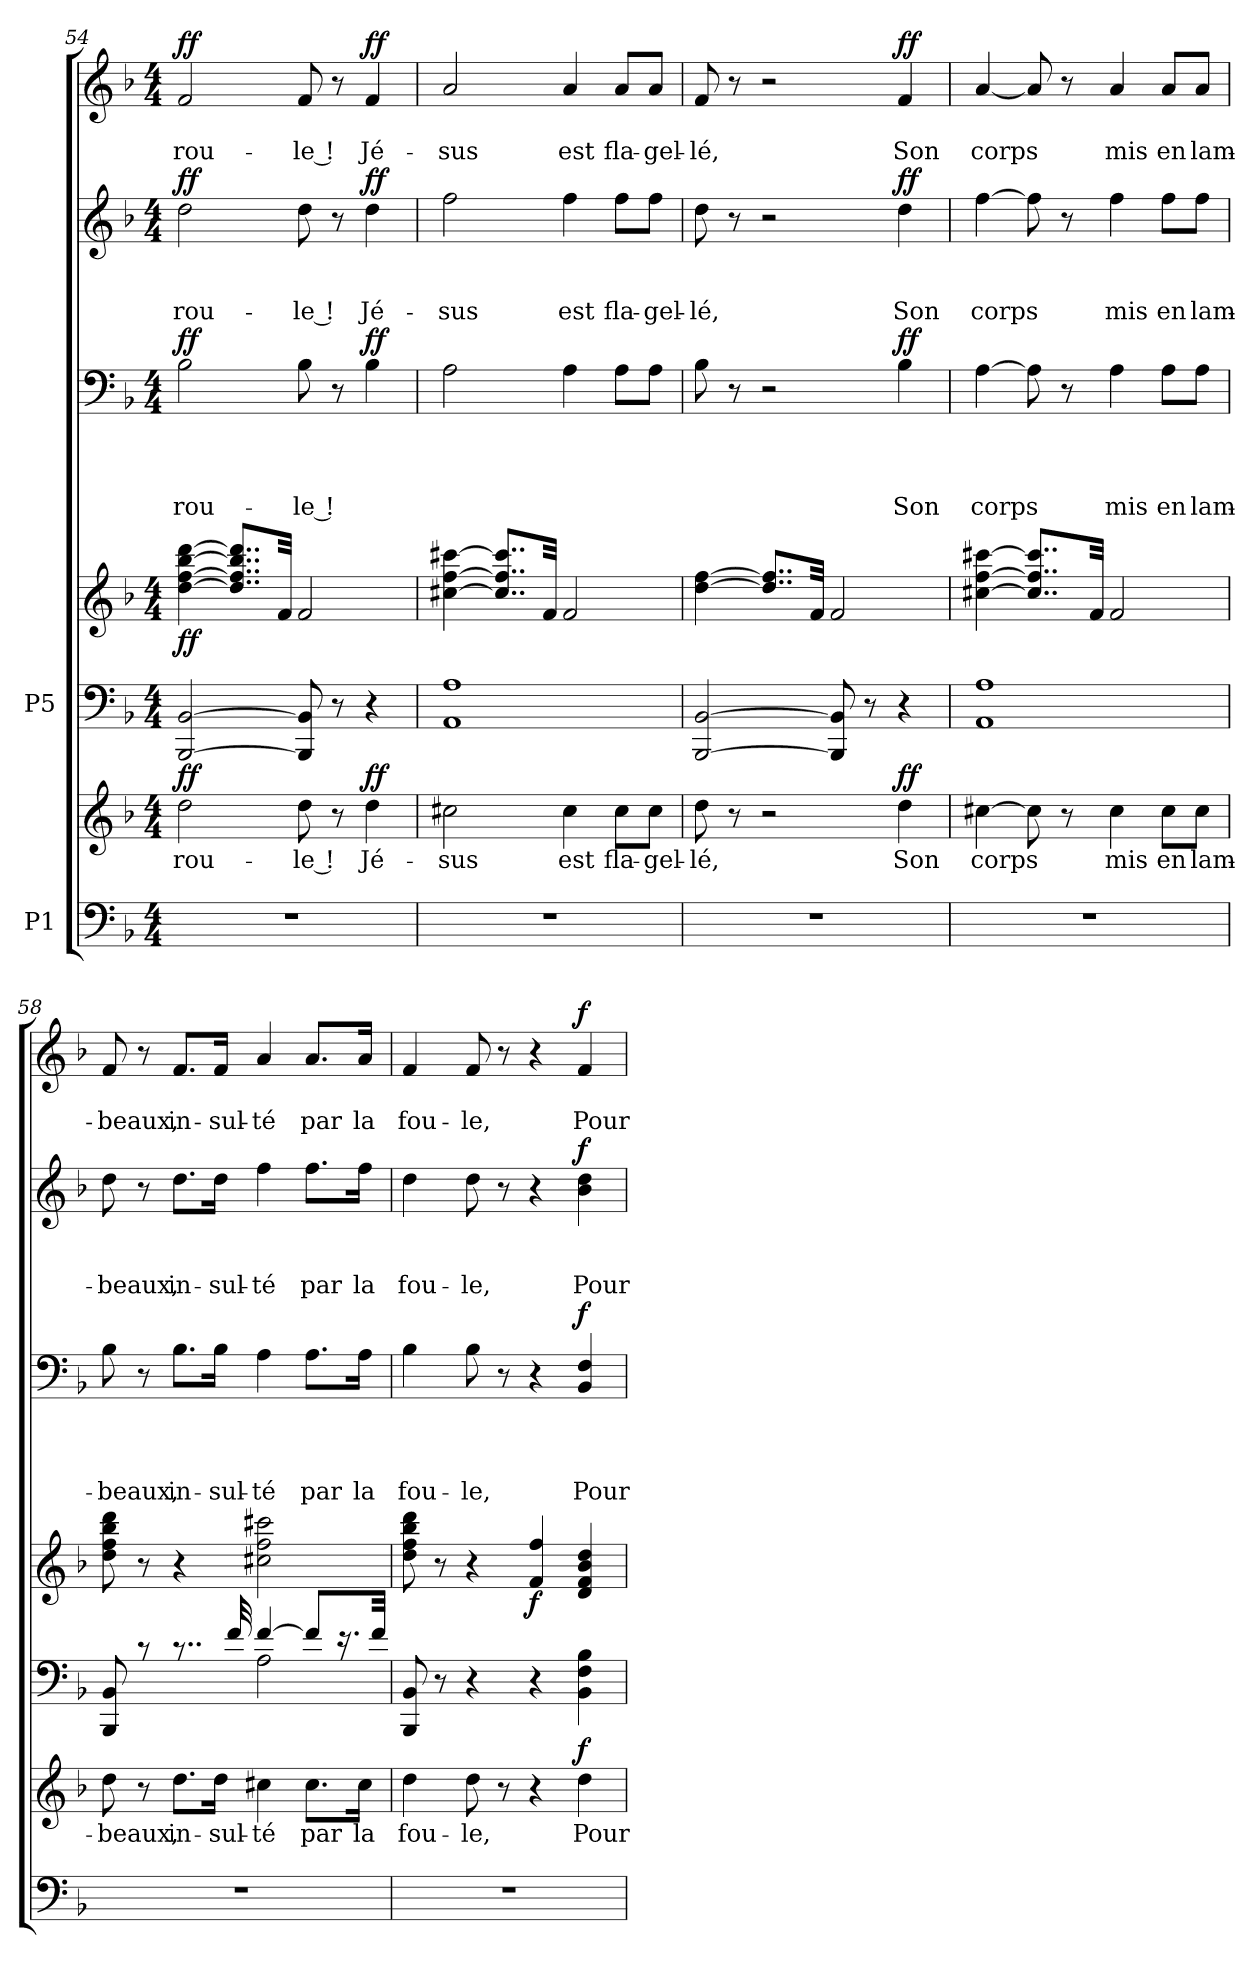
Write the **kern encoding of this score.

**kern	**kern	**text	**dynam	**kern	**kern	**dynam	**kern	**text	**text	**text	**text	**dynam	**kern	**text	**text	**text	**dynam	**kern	**text	**text	**dynam
*part5	*part5	*part5	*part5	*part4	*part4	*part4	*part3	*part3	*part3	*part3	*part3	*part3	*part2	*part2	*part2	*part2	*part2	*part1	*part1	*part1	*part1
*staff7	*staff6	*staff6	*staff6/7	*staff5	*staff4	*staff4/5	*staff3	*staff3	*staff3	*staff3	*staff3	*staff3	*staff2	*staff2	*staff2	*staff2	*staff2	*staff1	*staff1	*staff1	*staff1
*I"P1	*	*	*	*I"P5	*	*	*	*	*	*	*	*	*	*	*	*	*	*	*	*	*
*clefF4	*clefG2	*	*	*clefF4	*clefG2	*	*clefF4	*	*	*	*	*	*clefG2	*	*	*	*	*clefG2	*	*	*
*	*	*	*	*	*	*	*	*	*	*	*	*	*ITrd7c12	*	*	*	*	*	*	*	*
*k[b-]	*k[b-]	*	*	*k[b-]	*k[b-]	*	*k[b-]	*	*	*	*	*	*k[b-]	*	*	*	*	*k[b-]	*	*	*
*F:	*F:	*	*	*F:	*F:	*	*F:	*	*	*	*	*	*F:	*	*	*	*	*F:	*	*	*
*M4/4	*M4/4	*	*	*M4/4	*M4/4	*	*M4/4	*	*	*	*	*	*M4/4	*	*	*	*	*M4/4	*	*	*
=54	=54	=54	=54	=54	=54	=54	=54	=54	=54	=54	=54	=54	=54	=54	=54	=54	=54	=54	=54	=54	=54
!	!	!LO:LY:b	!LO:DY:a	!	!	!LO:DY:b	!	!	!	!	!LO:LY:b	!LO:DY:a	!	!	!	!LO:LY:b	!LO:DY:a	!	!	!LO:LY:b	!LO:DY:a
*	*	*	*	*^	*^	*	*	*	*	*	*	*	*	*	*	*	*	*	*	*	*
*	*	*	*	*	*^	*	*^	*	*	*	*	*	*	*	*	*	*	*	*	*	*	*	*
1r	2dd\	-rou-	ff	[<2BBB-/ [>2BB-/	1ryy	1ryy	[<4dd\ [>4ff\ [>4bb-\ [>4ddd\	1ryy	1ryy	ff	2B-\	.	.	.	-rou-	ff	2d\	.	.	-rou-	ff	2f/	.	-rou-	ff
.	.	.	.	.	.	.	8..dd]/ 8..ff]/ 8..bb-]/ 8..ddd]/L	.	.	.	.	.	.	.	.	.	.	.	.	.	.	.	.	.	.
.	.	.	.	.	.	.	32f/Jkk	.	.	.	.	.	.	.	.	.	.	.	.	.	.	.	.	.	.
!	!	!LO:LY:b	!	!	!	!	!	!	!	!	!	!	!	!	!LO:LY:b	!	!	!	!	!LO:LY:b	!	!	!	!LO:LY:b	!
.	8dd\	-le !	.	8BBB-/] 8BB-/]	.	.	2f/	.	.	.	8B-\	.	.	.	-le !	.	8d\	.	.	-le !	.	8f/	.	-le !	.
.	8r	.	.	8r	.	.	.	.	.	.	8r	.	.	.	.	.	8r	.	.	.	.	8r	.	.	.
!	!	!LO:LY:b	!LO:DY:a	!	!	!	!	!	!	!	!	!	!	!	!	!LO:DY:a	!	!	!	!LO:LY:b	!LO:DY:a	!	!	!LO:LY:b	!LO:DY:a
.	4dd\	Jé-	ff	4r	.	.	.	.	.	.	4B-\	.	.	.	.	ff	4d\	.	.	Jé-	ff	4f/	.	Jé-	ff
=55	=55	=55	=55	=55	=55	=55	=55	=55	=55	=55	=55	=55	=55	=55	=55	=55	=55	=55	=55	=55	=55	=55	=55	=55	=55
!	!	!LO:LY:b	!	!	!	!	!	!	!	!	!	!	!	!	!	!	!	!	!	!LO:LY:b	!	!	!	!LO:LY:b	!
1r	2cc#X\	-sus	.	1AA 1A	1ryy	1ryy	[<4cc#X\ [>4ff\ [>4ccc#X\	1ryy	1ryy	.	2A\	.	.	.	.	.	2f\	.	.	-sus	.	2a/	.	-sus	.
.	.	.	.	.	.	.	8..cc#]/ 8..ff]/ 8..ccc#]/L	.	.	.	.	.	.	.	.	.	.	.	.	.	.	.	.	.	.
.	.	.	.	.	.	.	32f/Jkk	.	.	.	.	.	.	.	.	.	.	.	.	.	.	.	.	.	.
!	!	!LO:LY:b	!	!	!	!	!	!	!	!	!	!	!	!	!	!	!	!	!	!LO:LY:b	!	!	!	!LO:LY:b	!
.	4cc#\	est	.	.	.	.	2f/	.	.	.	4A\	.	.	.	.	.	4f\	.	.	est	.	4a/	.	est	.
!	!	!LO:LY:b	!	!	!	!	!	!	!	!	!	!	!	!	!	!	!	!	!	!LO:LY:b	!	!	!	!LO:LY:b	!
.	8cc#\L	fla-	.	.	.	.	.	.	.	.	8A\L	.	.	.	.	.	8f\L	.	.	fla-	.	8a/L	.	fla-	.
!	!	!LO:LY:b	!	!	!	!	!	!	!	!	!	!	!	!	!	!	!	!	!	!LO:LY:b	!	!	!	!LO:LY:b	!
.	8cc#\J	-gel-	.	.	.	.	.	.	.	.	8A\J	.	.	.	.	.	8f\J	.	.	-gel-	.	8a/J	.	-gel-	.
=56	=56	=56	=56	=56	=56	=56	=56	=56	=56	=56	=56	=56	=56	=56	=56	=56	=56	=56	=56	=56	=56	=56	=56	=56	=56
!	!	!LO:LY:b	!	!	!	!	!	!	!	!	!	!	!	!	!	!	!	!	!	!LO:LY:b	!	!	!	!LO:LY:b	!
1r	8dd\	-lé,	.	[<2BBB-/ [>2BB-/	1ryy	1ryy	[<4dd\ [>4ff\	1ryy	1ryy	.	8B-\	.	.	.	.	.	8d\	.	.	-lé,	.	8f/	.	-lé,	.
.	8r	.	.	.	.	.	.	.	.	.	8r	.	.	.	.	.	8r	.	.	.	.	8r	.	.	.
.	2r	.	.	.	.	.	8..dd]/ 8..ff]/L	.	.	.	2r	.	.	.	.	.	2r	.	.	.	.	2r	.	.	.
.	.	.	.	.	.	.	32f/Jkk	.	.	.	.	.	.	.	.	.	.	.	.	.	.	.	.	.	.
.	.	.	.	8BBB-/] 8BB-/]	.	.	2f/	.	.	.	.	.	.	.	.	.	.	.	.	.	.	.	.	.	.
.	.	.	.	8r	.	.	.	.	.	.	.	.	.	.	.	.	.	.	.	.	.	.	.	.	.
!	!	!LO:LY:b	!LO:DY:a	!	!	!	!	!	!	!	!	!	!	!	!LO:LY:b	!LO:DY:a	!	!	!	!LO:LY:b	!LO:DY:a	!	!	!LO:LY:b	!LO:DY:a
.	4dd\	Son	ff	4r	.	.	.	.	.	.	4B-\	.	.	.	Son	ff	4d\	.	.	Son	ff	4f/	.	Son	ff
!!LO:PB:g=z
=57	=57	=57	=57	=57	=57	=57	=57	=57	=57	=57	=57	=57	=57	=57	=57	=57	=57	=57	=57	=57	=57	=57	=57	=57	=57
!	!	!LO:LY:b	!	!	!	!	!	!	!	!	!	!	!	!	!LO:LY:b	!	!	!	!	!LO:LY:b	!	!	!	!LO:LY:b	!
1r	[>4cc#X\	corps	.	1AA 1A	1ryy	1ryy	[<4cc#X\ [>4ff\ [>4ccc#X\	1ryy	1ryy	.	[>4A\	.	.	.	corps	.	[>4f\	.	.	corps	.	[<4a/	.	corps	.
.	8cc#\]	.	.	.	.	.	8..cc#]/ 8..ff]/ 8..ccc#]/L	.	.	.	8A\]	.	.	.	.	.	8f\]	.	.	.	.	8a/]	.	.	.
.	8r	.	.	.	.	.	.	.	.	.	8r	.	.	.	.	.	8r	.	.	.	.	8r	.	.	.
.	.	.	.	.	.	.	32f/Jkk	.	.	.	.	.	.	.	.	.	.	.	.	.	.	.	.	.	.
!	!	!LO:LY:b	!	!	!	!	!	!	!	!	!	!	!	!	!LO:LY:b	!	!	!	!	!LO:LY:b	!	!	!	!LO:LY:b	!
.	4cc#\	mis	.	.	.	.	2f/	.	.	.	4A\	.	.	.	mis	.	4f\	.	.	mis	.	4a/	.	mis	.
!	!	!LO:LY:b	!	!	!	!	!	!	!	!	!	!	!	!	!LO:LY:b	!	!	!	!	!LO:LY:b	!	!	!	!LO:LY:b	!
.	8cc#\L	en	.	.	.	.	.	.	.	.	8A\L	.	.	.	en	.	8f\L	.	.	en	.	8a/L	.	en	.
!	!	!LO:LY:b	!	!	!	!	!	!	!	!	!	!	!	!	!LO:LY:b	!	!	!	!	!LO:LY:b	!	!	!	!LO:LY:b	!
.	8cc#\J	lam-	.	.	.	.	.	.	.	.	8A\J	.	.	.	lam-	.	8f\J	.	.	lam-	.	8a/J	.	lam-	.
=58	=58	=58	=58	=58	=58	=58	=58	=58	=58	=58	=58	=58	=58	=58	=58	=58	=58	=58	=58	=58	=58	=58	=58	=58	=58
!	!	!LO:LY:b	!	!	!	!	!	!	!	!	!	!	!	!	!LO:LY:b	!	!	!	!	!LO:LY:b	!	!	!	!LO:LY:b	!
1r	8dd\	-beaux,	.	8BBB-/ 8BB-/	2ryy	1ryy	8dd\ 8ff\ 8bb-\ 8ddd\	1ryy	1ryy	.	8B-\	.	.	.	-beaux,	.	8d\	.	.	-beaux,	.	8f/	.	-beaux,	.
.	8r	.	.	8rc	.	.	8r	.	.	.	8r	.	.	.	.	.	8r	.	.	.	.	8r	.	.	.
!	!	!LO:LY:b	!	!	!	!	!	!	!	!	!	!	!	!	!LO:LY:b	!	!	!	!	!LO:LY:b	!	!	!	!LO:LY:b	!
.	8.dd\L	in-	.	8..rc	.	.	4r	.	.	.	8.B-\L	.	.	.	in-	.	8.d\L	.	.	in-	.	8.f/L	.	in-	.
!	!	!LO:LY:b	!	!	!	!	!	!	!	!	!	!	!	!	!LO:LY:b	!	!	!	!	!LO:LY:b	!	!	!	!LO:LY:b	!
.	16dd\Jk	-sul-	.	.	.	.	.	.	.	.	16B-\Jk	.	.	.	-sul-	.	16d\Jk	.	.	-sul-	.	16f/Jk	.	-sul-	.
.	.	.	.	32f/	.	.	.	.	.	.	.	.	.	.	.	.	.	.	.	.	.	.	.	.	.
!	!	!LO:LY:b	!	!	!	!	!	!	!	!	!	!	!	!	!LO:LY:b	!	!	!	!	!LO:LY:b	!	!	!	!LO:LY:b	!
.	4cc#X\	-té	.	[>4f/	2A\	.	2cc#X\ 2ff\ 2ccc#X\	.	.	.	4A\	.	.	.	-té	.	4f\	.	.	-té	.	4a/	.	-té	.
!	!	!LO:LY:b	!	!	!	!	!	!	!	!	!	!	!	!	!LO:LY:b	!	!	!	!	!LO:LY:b	!	!	!	!LO:LY:b	!
.	8.cc#\L	par	.	8f/L]	.	.	.	.	.	.	8.A\L	.	.	.	par	.	8.f\L	.	.	par	.	8.a/L	.	par	.
.	.	.	.	16.r	.	.	.	.	.	.	.	.	.	.	.	.	.	.	.	.	.	.	.	.	.
!	!	!LO:LY:b	!	!	!	!	!	!	!	!	!	!	!	!	!LO:LY:b	!	!	!	!	!LO:LY:b	!	!	!	!LO:LY:b	!
.	16cc#\Jk	la	.	.	.	.	.	.	.	.	16A\Jk	.	.	.	la	.	16f\Jk	.	.	la	.	16a/Jk	.	la	.
.	.	.	.	32f/Jkk	.	.	.	.	.	.	.	.	.	.	.	.	.	.	.	.	.	.	.	.	.
=59	=59	=59	=59	=59	=59	=59	=59	=59	=59	=59	=59	=59	=59	=59	=59	=59	=59	=59	=59	=59	=59	=59	=59	=59	=59
!	!	!LO:LY:b	!	!	!	!	!	!	!	!	!	!	!	!	!LO:LY:b	!	!	!	!	!LO:LY:b	!	!	!	!LO:LY:b	!
1r	4dd\	fou-	.	8BBB-/ 8BB-/	1ryy	1ryy	8dd\ 8ff\ 8bb-\ 8ddd\	1ryy	1ryy	.	4B-\	.	.	.	fou-	.	4d\	.	.	fou-	.	4f/	.	fou-	.
.	.	.	.	8r	.	.	8r	.	.	.	.	.	.	.	.	.	.	.	.	.	.	.	.	.	.
!	!	!LO:LY:b	!	!	!	!	!	!	!	!	!	!	!	!	!LO:LY:b	!	!	!	!	!LO:LY:b	!	!	!	!LO:LY:b	!
.	8dd\	-le,	.	4r	.	.	4r	.	.	.	8B-\	.	.	.	-le,	.	8d\	.	.	-le,	.	8f/	.	-le,	.
.	8r	.	.	.	.	.	.	.	.	.	8r	.	.	.	.	.	8r	.	.	.	.	8r	.	.	.
!	!	!	!	!	!	!	!	!	!	!LO:DY:b	!	!	!	!	!	!	!	!	!	!	!	!	!	!	!
.	4r	.	.	4r	.	.	4f/ 4ff/	.	.	f	4r	.	.	.	.	.	4r	.	.	.	.	4r	.	.	.
!	!	!LO:LY:b	!LO:DY:a	!	!	!	!	!	!	!	!	!	!	!	!LO:LY:b	!LO:DY:a	!	!	!	!LO:LY:b	!LO:DY:a	!	!	!LO:LY:b	!LO:DY:a
.	4dd\	Pour	f	4BB-\ 4F\ 4B-\	.	.	4d/ 4f/ 4b-/ 4dd/	.	.	.	4BB-/ 4F/	.	.	.	Pour	f	4B-\ 4d\	.	.	Pour	f	4f/	.	Pour	f
*	*	*	*	*v	*v	*v	*	*	*	*	*	*	*	*	*	*	*	*	*	*	*	*	*	*	*
*	*	*	*	*	*v	*v	*v	*	*	*	*	*	*	*	*	*	*	*	*	*	*	*	*
=	=	=	=	=	=	=	=	=	=	=	=	=	=	=	=	=	=	=	=	=	=
*-	*-	*-	*-	*-	*-	*-	*-	*-	*-	*-	*-	*-	*-	*-	*-	*-	*-	*-	*-	*-	*-
